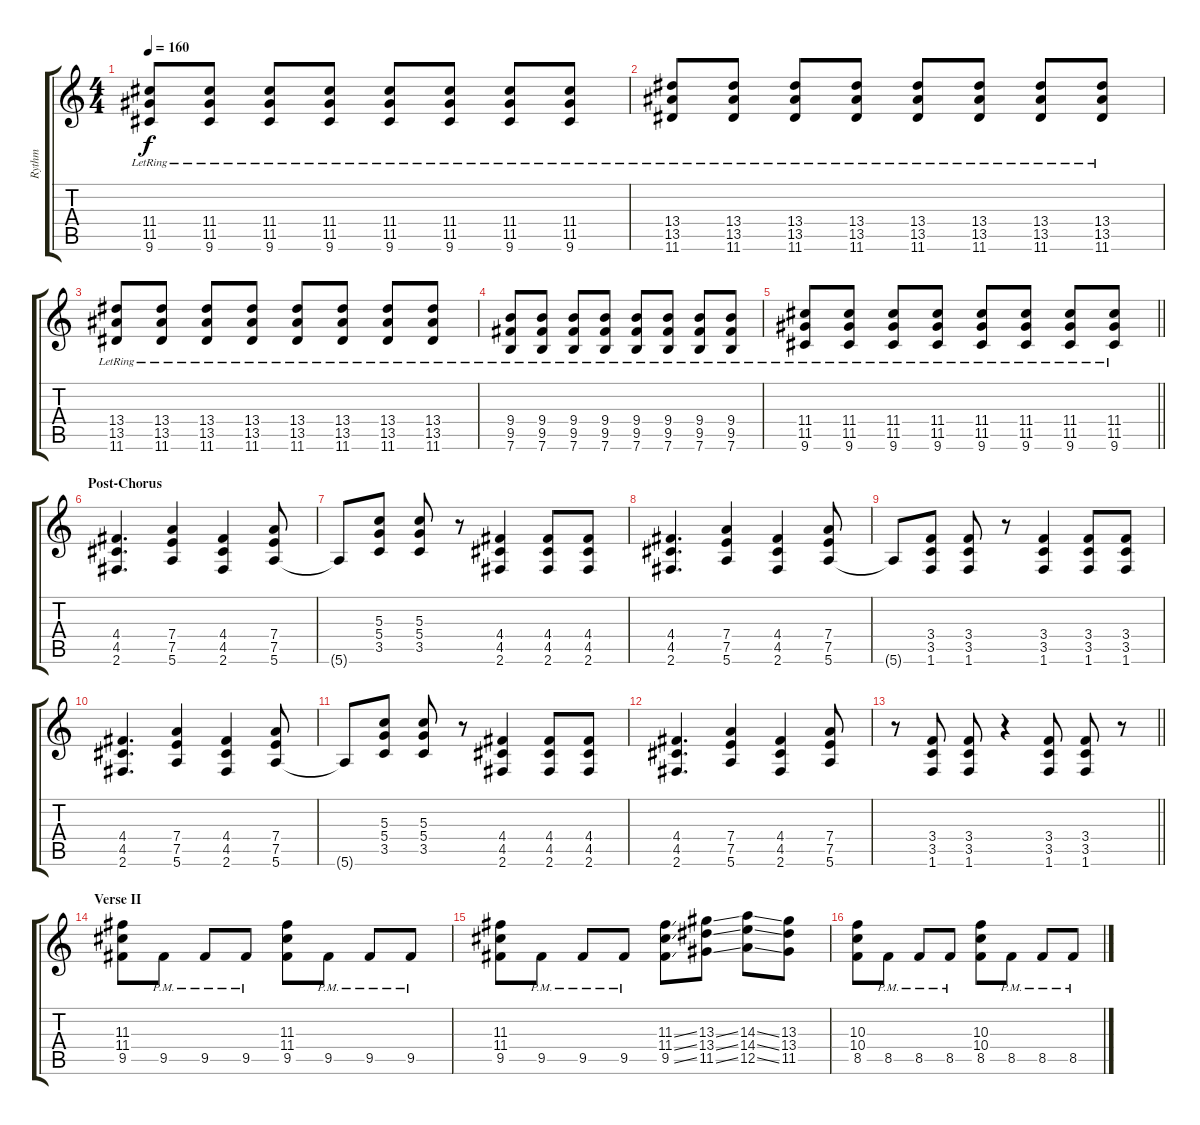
\track ("Rythm" "Rythm") {instrument overdrivenguitar}
\staff {score tabs}
\tuning (E4 B3 G3 D3 A2 E2) {hide}
\ts (4 4)
\tempo 160
\clef g2
\ks c
(11.4{lr} 11.5{lr} 9.6{lr}).8{dy f} (11.4{lr} 11.5{lr} 9.6{lr}).8 (11.4{lr} 11.5{lr} 9.6{lr}).8 (11.4{lr} 11.5{lr} 9.6{lr}).8 (11.4{lr} 11.5{lr} 9.6{lr}).8 (11.4{lr} 11.5{lr} 9.6{lr}).8 (11.4{lr} 11.5{lr} 9.6{lr}).8 (11.4{lr} 11.5{lr} 9.6{lr}).8 |
(13.4{lr} 13.5{lr} 11.6{lr}).8 (13.4{lr} 13.5{lr} 11.6{lr}).8 (13.4{lr} 13.5{lr} 11.6{lr}).8 (13.4{lr} 13.5{lr} 11.6{lr}).8 (13.4{lr} 13.5{lr} 11.6{lr}).8 (13.4{lr} 13.5{lr} 11.6{lr}).8 (13.4{lr} 13.5{lr} 11.6{lr}).8 (13.4{lr} 13.5{lr} 11.6{lr}).8 |
(13.4{lr} 13.5{lr} 11.6{lr}).8 (13.4{lr} 13.5{lr} 11.6{lr}).8 (13.4{lr} 13.5{lr} 11.6{lr}).8 (13.4{lr} 13.5{lr} 11.6{lr}).8 (13.4{lr} 13.5{lr} 11.6{lr}).8 (13.4{lr} 13.5{lr} 11.6{lr}).8 (13.4{lr} 13.5{lr} 11.6{lr}).8 (13.4{lr} 13.5{lr} 11.6{lr}).8 |
(9.4{lr} 9.5{lr} 7.6{lr}).8 (9.4{lr} 9.5{lr} 7.6{lr}).8 (9.4{lr} 9.5{lr} 7.6{lr}).8 (9.4{lr} 9.5{lr} 7.6{lr}).8 (9.4{lr} 9.5{lr} 7.6{lr}).8 (9.4{lr} 9.5{lr} 7.6{lr}).8 (9.4{lr} 9.5{lr} 7.6{lr}).8 (9.4{lr} 9.5{lr} 7.6{lr}).8 |
\barLineRight lightlight
(11.4{lr} 11.5{lr} 9.6{lr}).8 (11.4{lr} 11.5{lr} 9.6{lr}).8 (11.4{lr} 11.5{lr} 9.6{lr}).8 (11.4{lr} 11.5{lr} 9.6{lr}).8 (11.4{lr} 11.5{lr} 9.6{lr}).8 (11.4{lr} 11.5{lr} 9.6{lr}).8 (11.4{lr} 11.5{lr} 9.6{lr}).8 (11.4{lr} 11.5{lr} 9.6{lr}).8 |
\section ("" "Post-Chorus")
(4.4 4.5 2.6).4{d} (7.4 7.5 5.6).4 (4.4 4.5 2.6).4 (7.4 7.5 5.6).8 |
5.6{t}.8 (5.3 5.4 3.5).8 (5.3 5.4 3.5).8 r.8 (4.4 4.5 2.6).4 (4.4 4.5 2.6).8 (4.4 4.5 2.6).8 |
(4.4 4.5 2.6).4{d} (7.4 7.5 5.6).4 (4.4 4.5 2.6).4 (7.4 7.5 5.6).8 |
5.6{t}.8 (3.4 3.5 1.6).8 (3.4 3.5 1.6).8 r.8 (3.4 3.5 1.6).4 (3.4 3.5 1.6).8 (3.4 3.5 1.6).8 |
(4.4 4.5 2.6).4{d} (7.4 7.5 5.6).4 (4.4 4.5 2.6).4 (7.4 7.5 5.6).8 |
5.6{t}.8 (5.3 5.4 3.5).8 (5.3 5.4 3.5).8 r.8 (4.4 4.5 2.6).4 (4.4 4.5 2.6).8 (4.4 4.5 2.6).8 |
(4.4 4.5 2.6).4{d} (7.4 7.5 5.6).4 (4.4 4.5 2.6).4 (7.4 7.5 5.6).8 |
\barLineRight lightlight
r.8 (3.4 3.5 1.6).8 (3.4 3.5 1.6).8 r.4 (3.4 3.5 1.6).8 (3.4 3.5 1.6).8 r.8 |
\section ("" "Verse II")
(11.3 11.4 9.5).8 9.5{pm}.8 9.5{pm}.8 9.5{pm}.8 (11.3 11.4 9.5).8 9.5{pm}.8 9.5{pm}.8 9.5{pm}.8 |
(11.3 11.4 9.5).8 9.5{pm}.8 9.5{pm}.8 9.5{pm}.8 (11.3{ss} 11.4{ss} 9.5{ss}).8 (13.3{ss} 13.4{ss} 11.5{ss}).8 (14.3{ss} 14.4{ss} 12.5{ss}).8 (13.3 13.4 11.5).8 |
(10.3 10.4 8.5).8 8.5{pm}.8 8.5{pm}.8 8.5{pm}.8 (10.3 10.4 8.5).8 8.5{pm}.8 8.5{pm}.8 8.5{pm}.8
